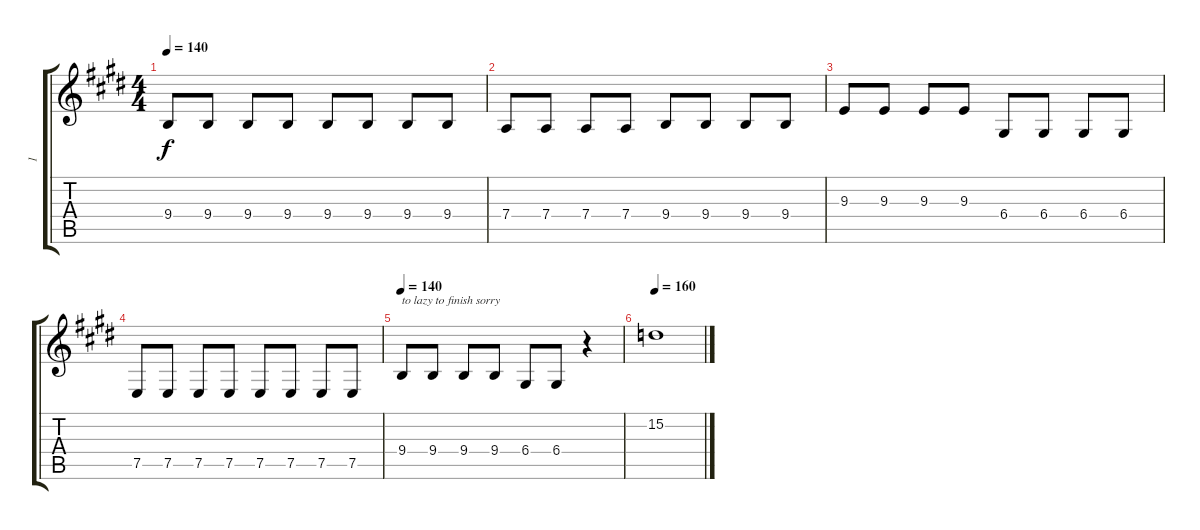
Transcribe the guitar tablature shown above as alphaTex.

\track ("1" "1") {instrument trumpet}
\staff {score tabs}
\tuning (E4 B3 G3 D3 A2 E2) {hide}
\ts (4 4)
\tempo 140
\clef g2
\ks e
9.4.8{dy f} 9.4.8 9.4.8 9.4.8 9.4.8 9.4.8 9.4.8 9.4.8 |
7.4.8 7.4.8 7.4.8 7.4.8 9.4.8 9.4.8 9.4.8 9.4.8 |
9.3.8 9.3.8 9.3.8 9.3.8 6.4.8 6.4.8 6.4.8 6.4.8 |
7.5.8 7.5.8 7.5.8 7.5.8 7.5.8 7.5.8 7.5.8 7.5.8 |
\tempo 140
9.4.8{txt "to lazy to finish sorry"} 9.4.8 9.4.8 9.4.8 6.4.8 6.4.8 r.4 |
\tempo 160
15.2.1{volume 16}
